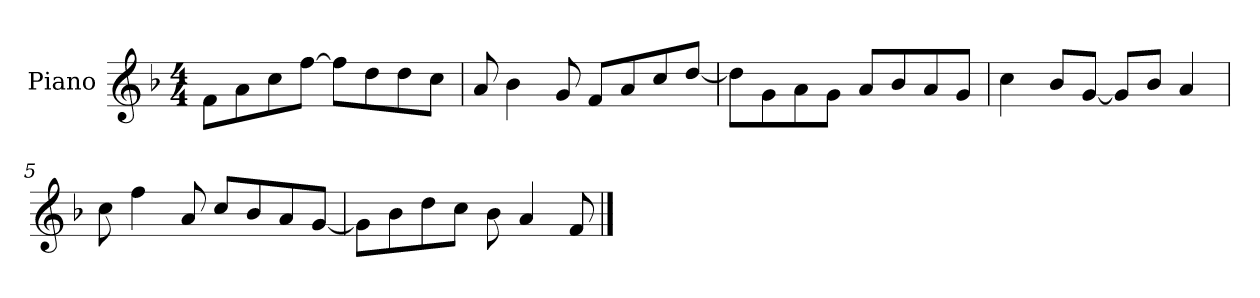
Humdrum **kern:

**kern
*part1
*staff1
*I"Piano
*I'P-no
*clefG2
*k[b-]
*M4/4
*MM90
=1
8f\L
8a\
8cc\
[8ff\J
8ff\L]
8dd\
8dd\
8cc\J
=2
8a/
4b-\
8g/
8f/L
8a/
8cc/
[8dd/J
=3
8dd\L]
8g\
8a\
8g\J
8a/L
8b-/
8a/
8g/J
=4
4cc\
8b-/L
[8g/J
8g/L]
8b-/J
4a/
=5
8cc\
4ff\
8a/
8cc/L
8b-/
8a/
[8g/J
!!LO:LB:g=z
=6
8g\L]
8b-\
8dd\
8cc\J
8b-\
4a/
8f/
==
*-
